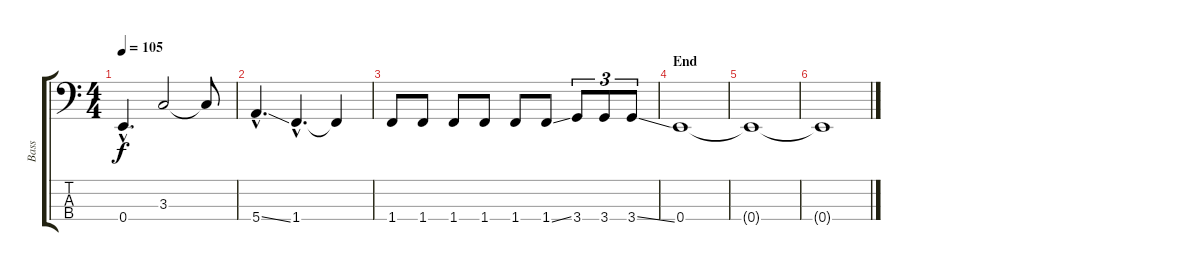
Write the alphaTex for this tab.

\track ("Bass" "Bass") {instrument electricbassfinger}
\staff {score tabs}
\tuning (G2 D2 A1 E1) {hide}
\ts (4 4)
\tempo 105
\clef f4
\ks c
0.4{hac}.4{d dy f} 3.3.2 3.3{t}.8 |
5.4{ss hac}.4{d} 1.4{hac}.4{d} 1.4{t}.4 |
1.4.8 1.4.8 1.4.8 1.4.8 1.4.8 1.4{ss}.8 3.4.8{tu (3 2)} 3.4.8{tu (3 2)} 3.4{ss}.8{tu (3 2)} |
\section ("" "End")
0.4.1{volume 0} |
0.4{t}.1 |
0.4{t}.1
